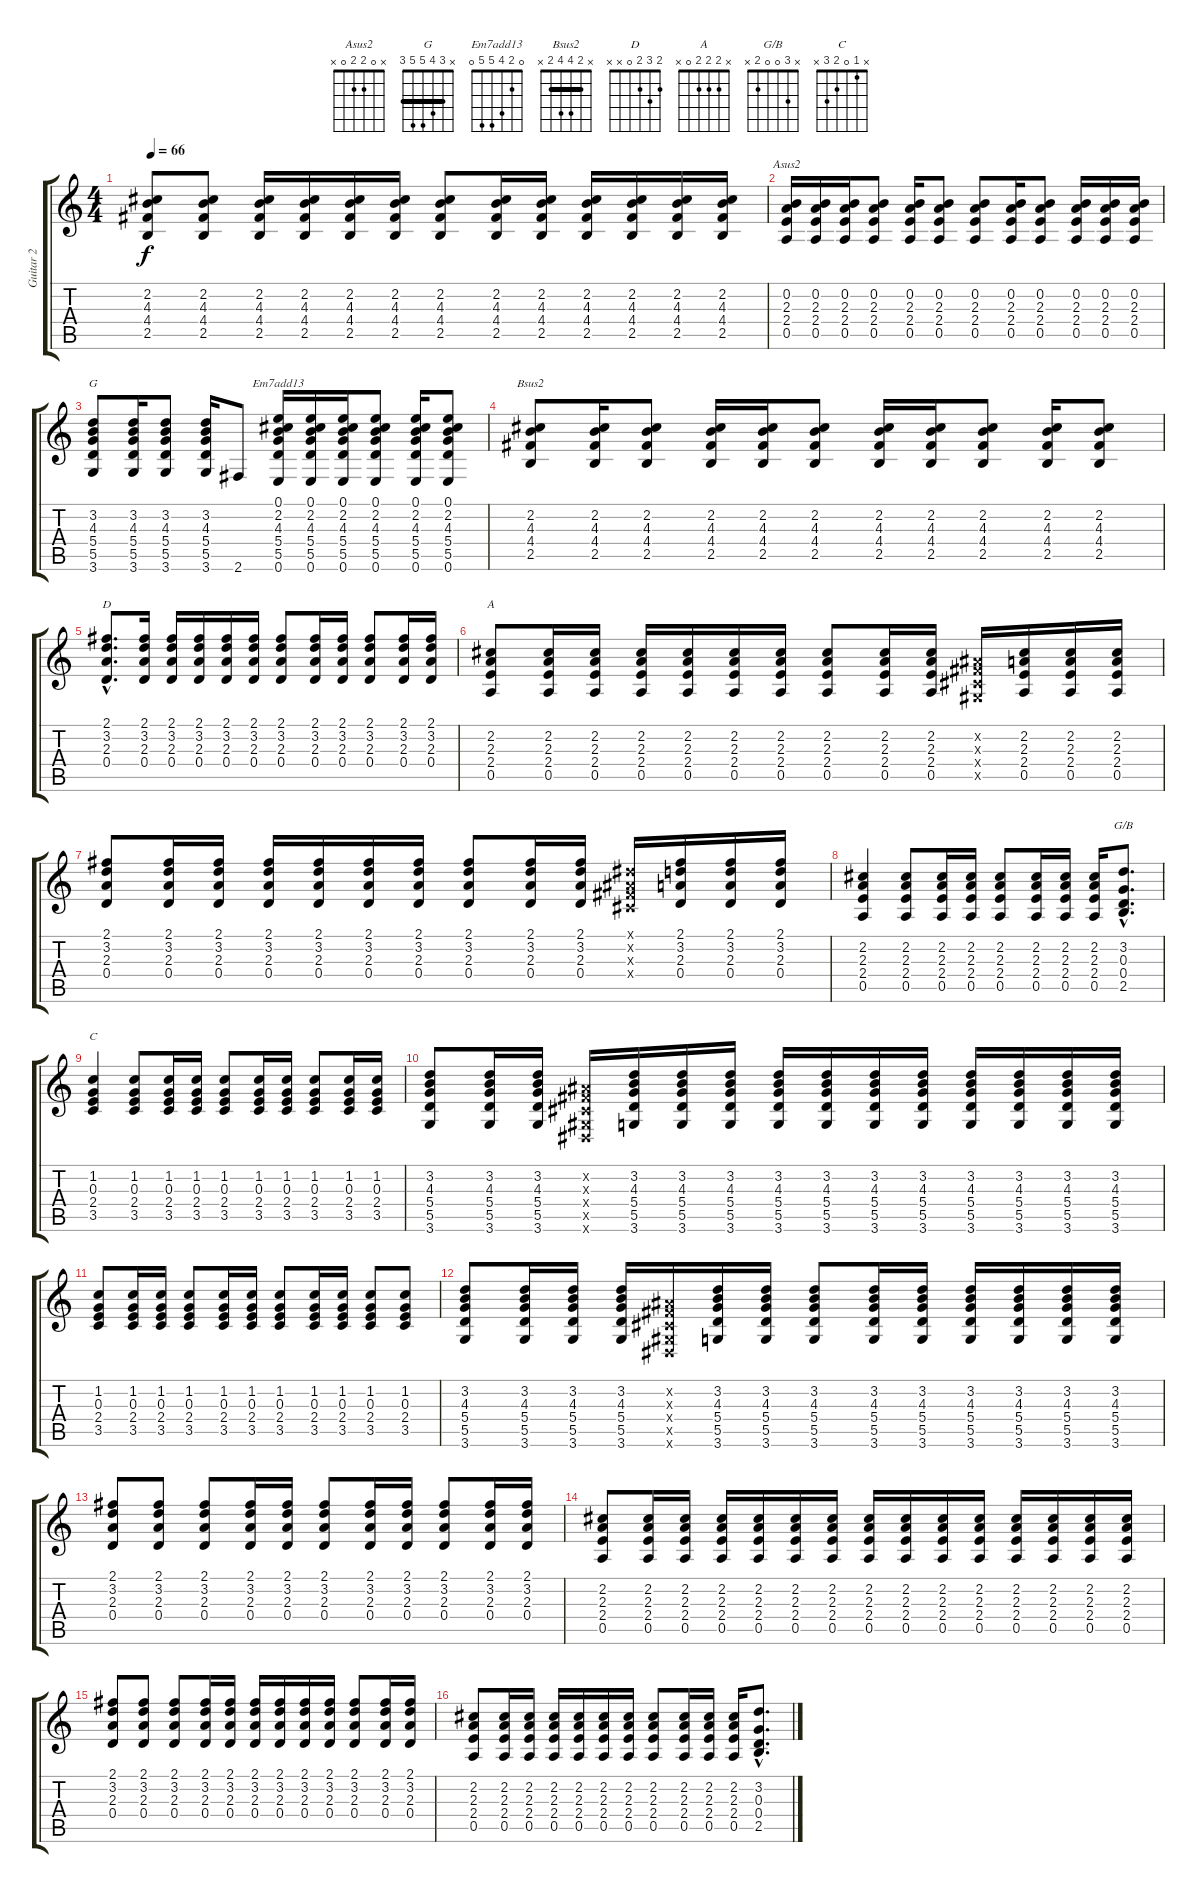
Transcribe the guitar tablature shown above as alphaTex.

\track ("Guitar 2" "Guitar 2") {instrument electricguitarclean}
\staff {score tabs}
\tuning (E4 B3 G3 D3 A2 E2) {hide}
\chord ("Asus2" x 0 2 2 0 x)
\chord ("G" x 3 4 5 5 3) {barre 3}
\chord ("Em7add13" 0 2 4 5 5 0)
\chord ("Bsus2" x 2 4 4 2 x) {barre 2}
\chord ("D" 2 3 2 0 x x)
\chord ("A" x 2 2 2 0 x)
\chord ("G/B" x 3 0 0 2 x)
\chord ("C" x 1 0 2 3 x)
\ts (4 4)
\tempo 66
\clef g2
\ks c
(2.2 4.3 4.4 2.5).8{dy f} (2.2 4.3 4.4 2.5).8 (2.2 4.3 4.4 2.5).16 (2.2 4.3 4.4 2.5).16 (2.2 4.3 4.4 2.5).16 (2.2 4.3 4.4 2.5).16 (2.2 4.3 4.4 2.5).8 (2.2 4.3 4.4 2.5).16 (2.2 4.3 4.4 2.5).16 (2.2 4.3 4.4 2.5).16 (2.2 4.3 4.4 2.5).16 (2.2 4.3 4.4 2.5).16 (2.2 4.3 4.4 2.5).16 |
(0.2 2.3 2.4 0.5).16{ch "Asus2"} (0.2 2.3 2.4 0.5).16 (0.2 2.3 2.4 0.5).16 (0.2 2.3 2.4 0.5).8 (0.2 2.3 2.4 0.5).16 (0.2 2.3 2.4 0.5).8 (0.2 2.3 2.4 0.5).8 (0.2 2.3 2.4 0.5).16 (0.2 2.3 2.4 0.5).8 (0.2 2.3 2.4 0.5).16 (0.2 2.3 2.4 0.5).16 (0.2 2.3 2.4 0.5).16 |
(3.2 4.3 5.4 5.5 3.6).8{ch "G"} (3.2 4.3 5.4 5.5 3.6).16 (3.2 4.3 5.4 5.5 3.6).8 (3.2 4.3 5.4 5.5 3.6).16 2.6.8 (0.1 2.2 4.3 5.4 5.5 0.6).16{ch "Em7add13"} (0.1 2.2 4.3 5.4 5.5 0.6).16 (0.1 2.2 4.3 5.4 5.5 0.6).16 (0.1 2.2 4.3 5.4 5.5 0.6).8 (0.1 2.2 4.3 5.4 5.5 0.6).16 (0.1 2.2 4.3 5.4 5.5 0.6).8 |
(2.2 4.3 4.4 2.5).8{ch "Bsus2"} (2.2 4.3 4.4 2.5).16 (2.2 4.3 4.4 2.5).8 (2.2 4.3 4.4 2.5).16 (2.2 4.3 4.4 2.5).16 (2.2 4.3 4.4 2.5).8 (2.2 4.3 4.4 2.5).16 (2.2 4.3 4.4 2.5).16 (2.2 4.3 4.4 2.5).8 (2.2 4.3 4.4 2.5).16 (2.2 4.3 4.4 2.5).8 |
(2.1{hac} 3.2{hac} 2.3{hac} 0.4{hac}).8{d ch "D" balance 16} (2.1 3.2 2.3 0.4).16 (2.1 3.2 2.3 0.4).16 (2.1 3.2 2.3 0.4).16 (2.1 3.2 2.3 0.4).16 (2.1 3.2 2.3 0.4).16 (2.1 3.2 2.3 0.4).8 (2.1 3.2 2.3 0.4).16 (2.1 3.2 2.3 0.4).16 (2.1 3.2 2.3 0.4).8 (2.1 3.2 2.3 0.4).16 (2.1 3.2 2.3 0.4).16 |
(2.2 2.3 2.4 0.5).8{ch "A"} (2.2 2.3 2.4 0.5).16 (2.2 2.3 2.4 0.5).16 (2.2 2.3 2.4 0.5).16 (2.2 2.3 2.4 0.5).16 (2.2 2.3 2.4 0.5).16 (2.2 2.3 2.4 0.5).16 (2.2 2.3 2.4 0.5).8 (2.2 2.3 2.4 0.5).16 (2.2 2.3 2.4 0.5).16 (-1.2{x} -1.3{x} -1.4{x} -1.5{x}).16 (2.2 2.3 2.4 0.5).16 (2.2 2.3 2.4 0.5).16 (2.2 2.3 2.4 0.5).16 |
(2.1 3.2 2.3 0.4).8 (2.1 3.2 2.3 0.4).16 (2.1 3.2 2.3 0.4).16 (2.1 3.2 2.3 0.4).16 (2.1 3.2 2.3 0.4).16 (2.1 3.2 2.3 0.4).16 (2.1 3.2 2.3 0.4).16 (2.1 3.2 2.3 0.4).8 (2.1 3.2 2.3 0.4).16 (2.1 3.2 2.3 0.4).16 (-1.1{x} -1.2{x} -1.3{x} -1.4{x}).16 (2.1 3.2 2.3 0.4).16 (2.1 3.2 2.3 0.4).16 (2.1 3.2 2.3 0.4).16 |
(2.2 2.3 2.4 0.5).4 (2.2 2.3 2.4 0.5).8 (2.2 2.3 2.4 0.5).16 (2.2 2.3 2.4 0.5).16 (2.2 2.3 2.4 0.5).8 (2.2 2.3 2.4 0.5).16 (2.2 2.3 2.4 0.5).16 (2.2 2.3 2.4 0.5).16 (3.2{hac} 0.3{hac} 0.4{hac} 2.5{hac}).8{d ch "G/B"} |
(1.2 0.3 2.4 3.5).4{ch "C"} (1.2 0.3 2.4 3.5).8 (1.2 0.3 2.4 3.5).16 (1.2 0.3 2.4 3.5).16 (1.2 0.3 2.4 3.5).8 (1.2 0.3 2.4 3.5).16 (1.2 0.3 2.4 3.5).16 (1.2 0.3 2.4 3.5).8 (1.2 0.3 2.4 3.5).16 (1.2 0.3 2.4 3.5).16 |
(3.2 4.3 5.4 5.5 3.6).8 (3.2 4.3 5.4 5.5 3.6).16 (3.2 4.3 5.4 5.5 3.6).16 (-1.2{x} -1.3{x} -1.4{x} -1.5{x} -1.6{x}).16 (3.2 4.3 5.4 5.5 3.6).16 (3.2 4.3 5.4 5.5 3.6).16 (3.2 4.3 5.4 5.5 3.6).16 (3.2 4.3 5.4 5.5 3.6).16 (3.2 4.3 5.4 5.5 3.6).16 (3.2 4.3 5.4 5.5 3.6).16 (3.2 4.3 5.4 5.5 3.6).16 (3.2 4.3 5.4 5.5 3.6).16 (3.2 4.3 5.4 5.5 3.6).16 (3.2 4.3 5.4 5.5 3.6).16 (3.2 4.3 5.4 5.5 3.6).16 |
(1.2 0.3 2.4 3.5).8 (1.2 0.3 2.4 3.5).16 (1.2 0.3 2.4 3.5).16 (1.2 0.3 2.4 3.5).8 (1.2 0.3 2.4 3.5).16 (1.2 0.3 2.4 3.5).16 (1.2 0.3 2.4 3.5).8 (1.2 0.3 2.4 3.5).16 (1.2 0.3 2.4 3.5).16 (1.2 0.3 2.4 3.5).8 (1.2 0.3 2.4 3.5).8 |
(3.2 4.3 5.4 5.5 3.6).8 (3.2 4.3 5.4 5.5 3.6).16 (3.2 4.3 5.4 5.5 3.6).16 (3.2 4.3 5.4 5.5 3.6).16 (-1.2{x} -1.3{x} -1.4{x} -1.5{x} -1.6{x}).16 (3.2 4.3 5.4 5.5 3.6).16 (3.2 4.3 5.4 5.5 3.6).16 (3.2 4.3 5.4 5.5 3.6).8 (3.2 4.3 5.4 5.5 3.6).16 (3.2 4.3 5.4 5.5 3.6).16 (3.2 4.3 5.4 5.5 3.6).16 (3.2 4.3 5.4 5.5 3.6).16 (3.2 4.3 5.4 5.5 3.6).16 (3.2 4.3 5.4 5.5 3.6).16 |
(2.1 3.2 2.3 0.4).8 (2.1 3.2 2.3 0.4).8 (2.1 3.2 2.3 0.4).8 (2.1 3.2 2.3 0.4).16 (2.1 3.2 2.3 0.4).16 (2.1 3.2 2.3 0.4).8 (2.1 3.2 2.3 0.4).16 (2.1 3.2 2.3 0.4).16 (2.1 3.2 2.3 0.4).8 (2.1 3.2 2.3 0.4).16 (2.1 3.2 2.3 0.4).16 |
(2.2 2.3 2.4 0.5).8 (2.2 2.3 2.4 0.5).16 (2.2 2.3 2.4 0.5).16 (2.2 2.3 2.4 0.5).16 (2.2 2.3 2.4 0.5).16 (2.2 2.3 2.4 0.5).16 (2.2 2.3 2.4 0.5).16 (2.2 2.3 2.4 0.5).16 (2.2 2.3 2.4 0.5).16 (2.2 2.3 2.4 0.5).16 (2.2 2.3 2.4 0.5).16 (2.2 2.3 2.4 0.5).16 (2.2 2.3 2.4 0.5).16 (2.2 2.3 2.4 0.5).16 (2.2 2.3 2.4 0.5).16 |
(2.1 3.2 2.3 0.4).8 (2.1 3.2 2.3 0.4).8 (2.1 3.2 2.3 0.4).8 (2.1 3.2 2.3 0.4).16 (2.1 3.2 2.3 0.4).16 (2.1 3.2 2.3 0.4).16 (2.1 3.2 2.3 0.4).16 (2.1 3.2 2.3 0.4).16 (2.1 3.2 2.3 0.4).16 (2.1 3.2 2.3 0.4).8 (2.1 3.2 2.3 0.4).16 (2.1 3.2 2.3 0.4).16 |
(2.2 2.3 2.4 0.5).8 (2.2 2.3 2.4 0.5).16 (2.2 2.3 2.4 0.5).16 (2.2 2.3 2.4 0.5).16 (2.2 2.3 2.4 0.5).16 (2.2 2.3 2.4 0.5).16 (2.2 2.3 2.4 0.5).16 (2.2 2.3 2.4 0.5).8 (2.2 2.3 2.4 0.5).16 (2.2 2.3 2.4 0.5).16 (2.2 2.3 2.4 0.5).16 (3.2{hac} 0.3{hac} 0.4{hac} 2.5{hac}).8{d}
